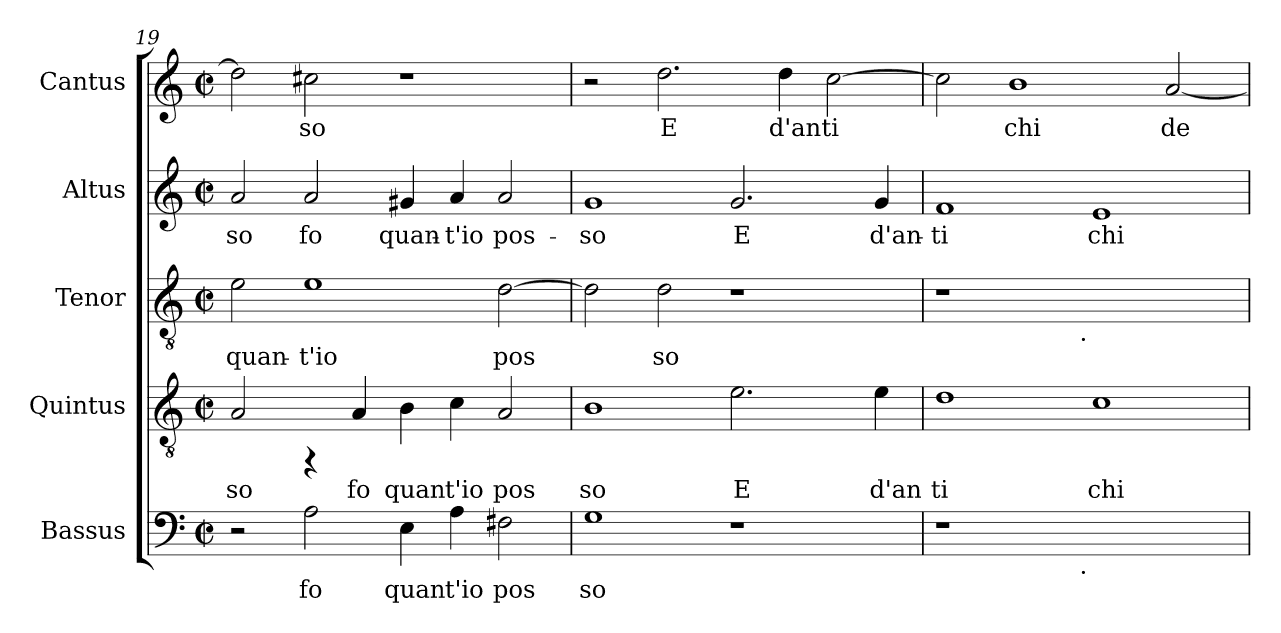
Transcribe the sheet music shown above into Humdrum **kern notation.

**kern	**text	**kern	**text	**kern	**text	**kern	**text	**kern	**text
*part5	*part5	*part4	*part4	*part3	*part3	*part2	*part2	*part1	*part1
*staff5	*staff5	*staff4	*staff4	*staff3	*staff3	*staff2	*staff2	*staff1	*staff1
*I"Bassus	*	*I"Quintus	*	*I"Tenor	*	*I"Altus	*	*I"Cantus	*
*clefF4	*	*clefGv2	*	*clefGv2	*	*clefG2	*	*clefG2	*
*k[]	*	*k[]	*	*k[]	*	*k[]	*	*k[]	*
*C:	*	*C:	*	*C:	*	*C:	*	*C:	*
*M2/2	*	*M2/2	*	*M2/2	*	*M2/2	*	*M2/2	*
*met(c|)	*	*met(c|)	*	*met(c|)	*	*met(c|)	*	*met(c|)	*
=19	=19	=19	=19	=19	=19	=19	=19	=19	=19
!	!	!	!LO:LY:b:cj	!	!LO:LY:b:cj	!	!LO:LY:b:cj	!	!LO:LY:b:cj
2r	.	2A/	so	2e\	quan-	2a/	-so	2dd\]	.
!	!LO:LY:b:cj	!	!	!	!LO:LY:b:cj	!	!LO:LY:b:cj	!	!LO:LY:b:cj
2A\	fo	4rFF	.	1e	-t'io	2a/	fo	2cc#X\	so
!	!	!	!LO:LY:b:cj	!	!	!	!	!	!
.	.	4A/	fo	.	.	.	.	.	.
!	!LO:LY:b:cj	!	!LO:LY:b:cj	!	!	!	!LO:LY:b:cj	!	!
4E\	quan	4B\	quan	.	.	4g#X/	quan-	1r	.
!	!LO:LY:b:cj	!	!LO:LY:b:cj	!	!	!	!LO:LY:b:cj	!	!
4A\	t'io	4c\	t'io	.	.	4a/	-t'io	.	.
!	!LO:LY:b:cj	!	!LO:LY:b:cj	!	!LO:LY:b:cj	!	!LO:LY:b:cj	!	!
2F#X\	pos	2A/	pos	[>2d\	pos-	2a/	pos-	.	.
=20	=20	=20	=20	=20	=20	=20	=20	=20	=20
!	!LO:LY:b:cj	!	!LO:LY:b:cj	!	!LO:LY:b:cj	!	!LO:LY:b:cj	!	!
1G	so	1B	so	2d\]	--	1g	-so	2r	.
!	!	!	!	!	!LO:LY:b:cj	!	!	!	!LO:LY:b:cj
.	.	.	.	2d\	-so	.	.	2.dd\	E
!	!	!	!LO:LY:b:cj	!	!	!	!LO:LY:b:cj	!	!
1r	.	2.e\	E	1r	.	2.g/	E	.	.
!	!	!	!	!	!	!	!	!	!LO:LY:b:cj
.	.	.	.	.	.	.	.	4dd\	d'an
!	!	!	!	!	!	!	!	!	!LO:LY:b:cj
.	.	.	.	.	.	.	.	[<2cc\	ti
!	!	!	!LO:LY:b:cj	!	!	!	!LO:LY:b:cj	!	!
.	.	4e\	d'an	.	.	4g/	d'an-	.	.
!!LO:LB:g=z
=21	=21	=21	=21	=21	=21	=21	=21	=21	=21
!	!	!	!LO:LY:b:cj	!	!	!	!LO:LY:b:cj	!	!LO:LY:b:cj
*^	*	*	*	*^	*	*	*	*	*
1r	2ryy	.	1d	ti	1r	2ryy	.	1f	-ti	2cc\]	.
!	!	!	!	!	!	!	!	!	!	!	!LO:LY:b:cj
.	4...ryy	.	.	.	.	4...ryy	.	.	.	1b	chi
!	!	!	!	!	!	!LO:TX:b:t=.	!	!	!	!	!
!	!LO:TX:b:t=.	!	!	!	!	!	!	!	!	!	!
.	1ryy	.	.	.	.	1ryy	.	.	.	.	.
!	!	!	!	!LO:LY:b:cj	!	!	!	!	!LO:LY:b:cj	!	!
1ryy	.	.	1c	chi	1ryy	.	.	1e	chi	.	.
!	!	!	!	!	!	!	!	!	!	!	!LO:LY:b:cj
.	.	.	.	.	.	.	.	.	.	[<2a/	de
.	32ryy	.	.	.	.	32ryy	.	.	.	.	.
*v	*v	*	*	*	*v	*v	*	*	*	*	*
=	=	=	=	=	=	=	=	=	=
*-	*-	*-	*-	*-	*-	*-	*-	*-	*-
